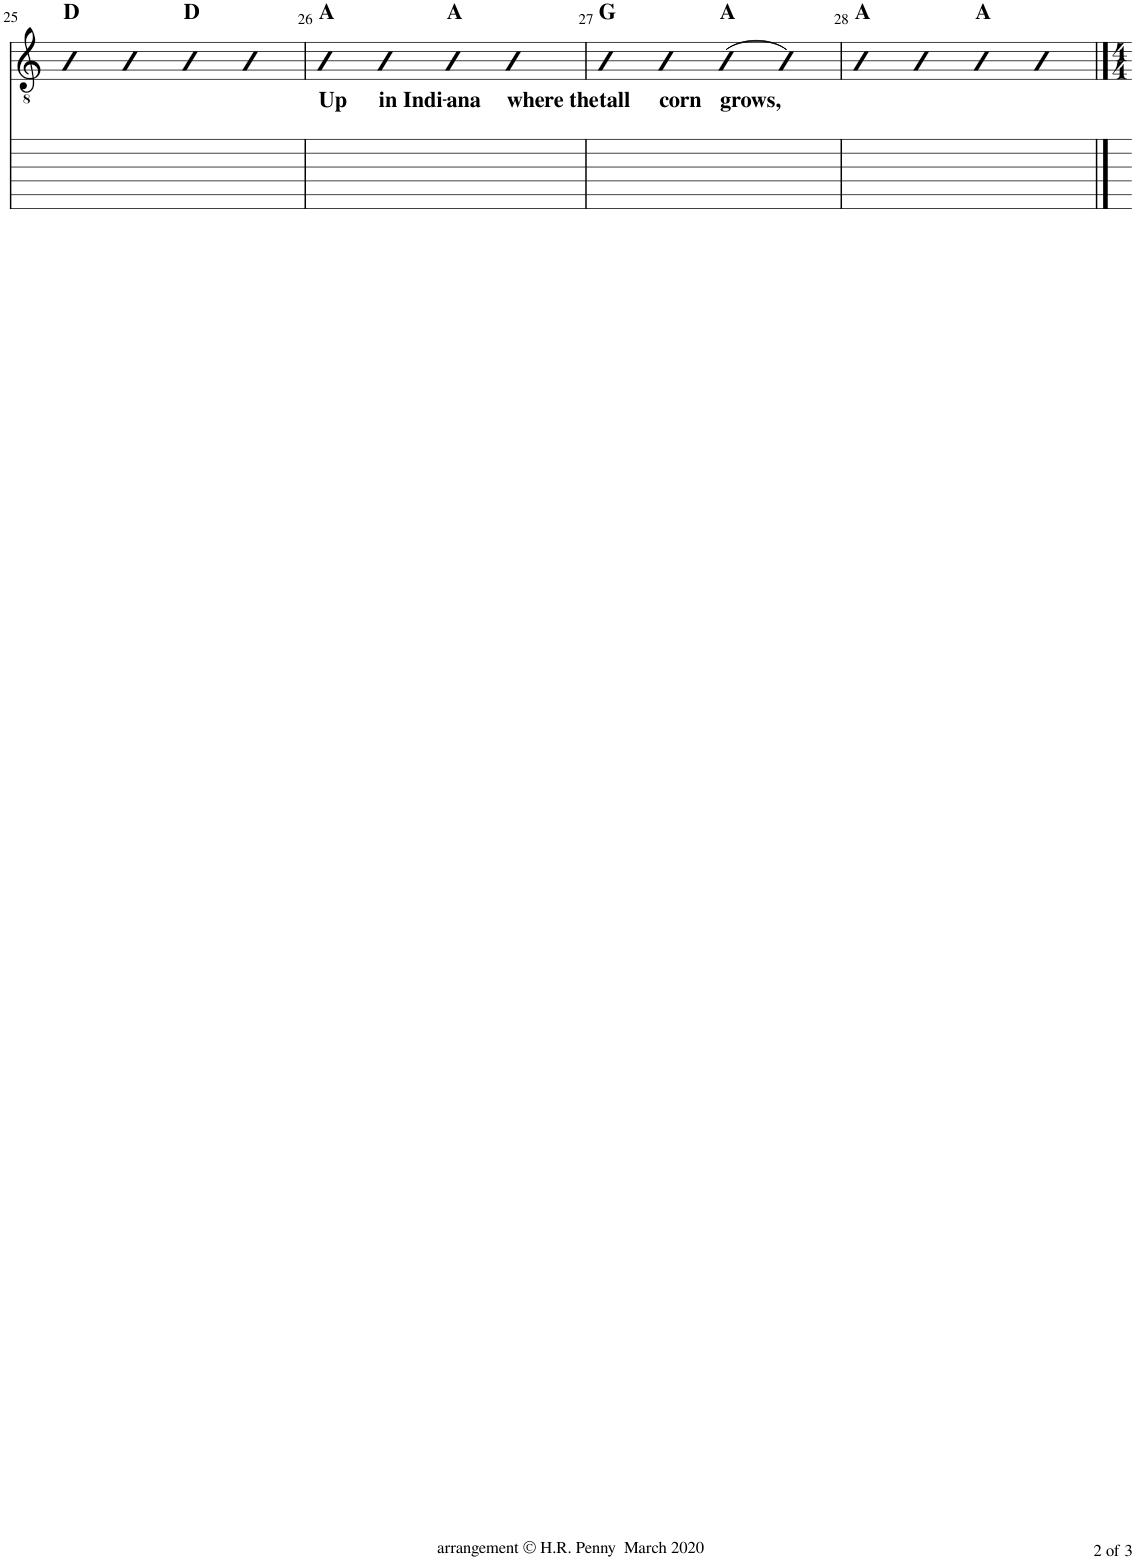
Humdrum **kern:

**kern	**text	**harte
*part1	*part1	*part1
*staff1	*staff1	*
*I"Acoustic Guitar	*	*
*I'Guit.	*	*
!!LO:PB:g=z
*clefGv2	*	*
*M2/4	*	*
=25	=25	=25
8GL	.	D:maj
8GJ	.	.
8GL	.	D:maj
8GJ	.	.
=26	=26	=26
!	!LO:LY:b	!
8GL	Up	A:maj
!	!LO:LY:b	!
8GJ	in Indi-	.
!	!LO:LY:b	!
8GL	-ana	A:maj
!	!LO:LY:b	!
8GJ	where the	.
=27	=27	=27
!	!LO:LY:b	!
8GL	tall	G:maj
!	!LO:LY:b	!
8GJ	corn	.
!	!LO:LY:b	!
(8GL	grows,	A:maj
8GJ)	.	.
=28	=28	=28
8GL	.	A:maj
8GJ	.	.
8GL	.	A:maj
8GJ	.	.
==	==	==
*-	*-	*-
